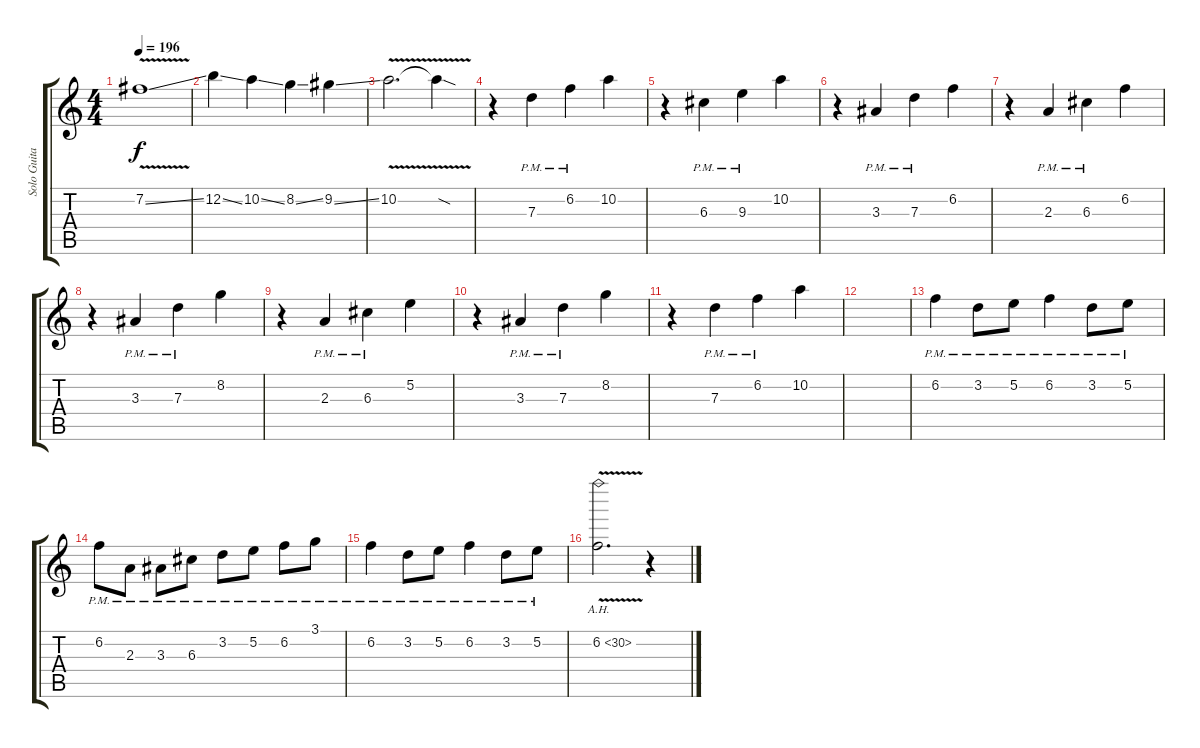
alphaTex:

\track ("Solo Guitar(R)" "Solo Guita") {instrument distortionguitar}
\staff {score tabs}
\tuning (E4 B3 G3 D3 A2 E2) {hide}
\ts (4 4)
\tempo 196
\clef g2
\ks c
7.2{v ss}.1{dy f} |
12.2{ss}.4 10.2{ss}.4 8.2{ss}.4 9.2{ss}.4 |
10.2{v}.2{d} 10.2{sod t}.4 |
r.4 7.3{pm}.4 6.2{pm}.4 10.2.4 |
r.4 6.3{pm}.4 9.3{pm}.4 10.2.4 |
r.4 3.3{pm}.4 7.3{pm}.4 6.2.4 |
r.4 2.3{pm}.4 6.3{pm}.4 6.2.4 |
r.4 3.3{pm}.4 7.3{pm}.4 8.2.4 |
r.4 2.3{pm}.4 6.3{pm}.4 5.2.4 |
r.4 3.3{pm}.4 7.3{pm}.4 8.2.4 |
r.4 7.3{pm}.4 6.2{pm}.4 10.2.4 |
|
6.2{pm}.4 3.2{pm}.8 5.2{pm}.8 6.2{pm}.4 3.2{pm}.8 5.2{pm}.8 |
6.2{pm}.8 2.3{pm}.8 3.3{pm}.8 6.3{pm}.8 3.2{pm}.8 5.2{pm}.8 6.2{pm}.8 3.1{pm}.8 |
6.2{pm}.4 3.2{pm}.8 5.2{pm}.8 6.2{pm}.4 3.2{pm}.8 5.2{pm}.8 |
6.2{ah 24 v}.2{d} r.4
